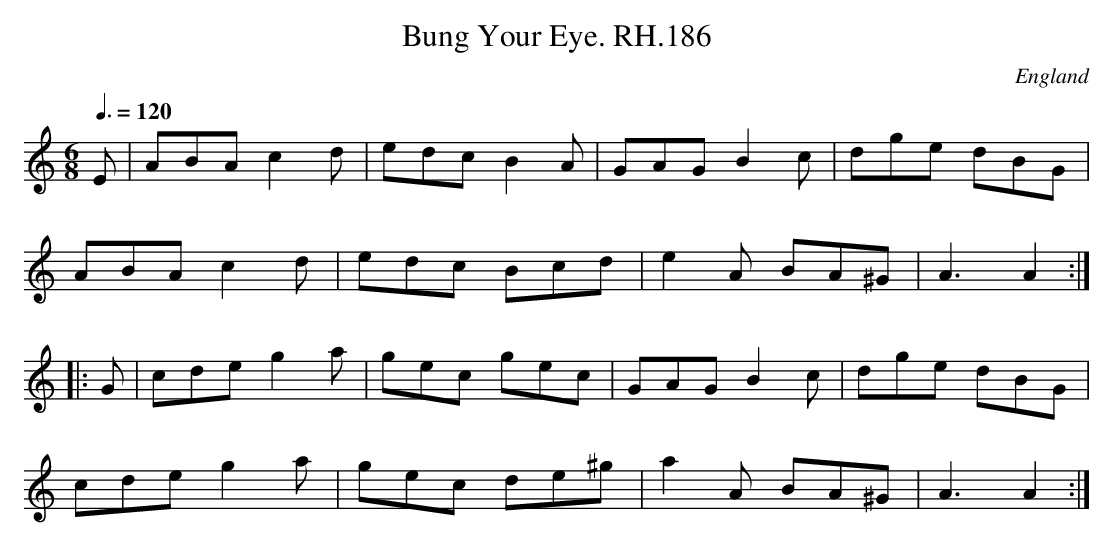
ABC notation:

X:1
T:Bung Your Eye. RH.186
O:England
M:6/8
L:1/8
Q:3/8=120
K:Am
E|ABA c2d|edc B2A|GAG B2c|dge dBG|
ABA c2d|edc Bcd|e2A BA^G|A3 A2:|
|:G|cde g2a|gec gec|GAG B2c|dge dBG|
cde g2a|gec de^g|a2A BA^G|A3 A2:|
